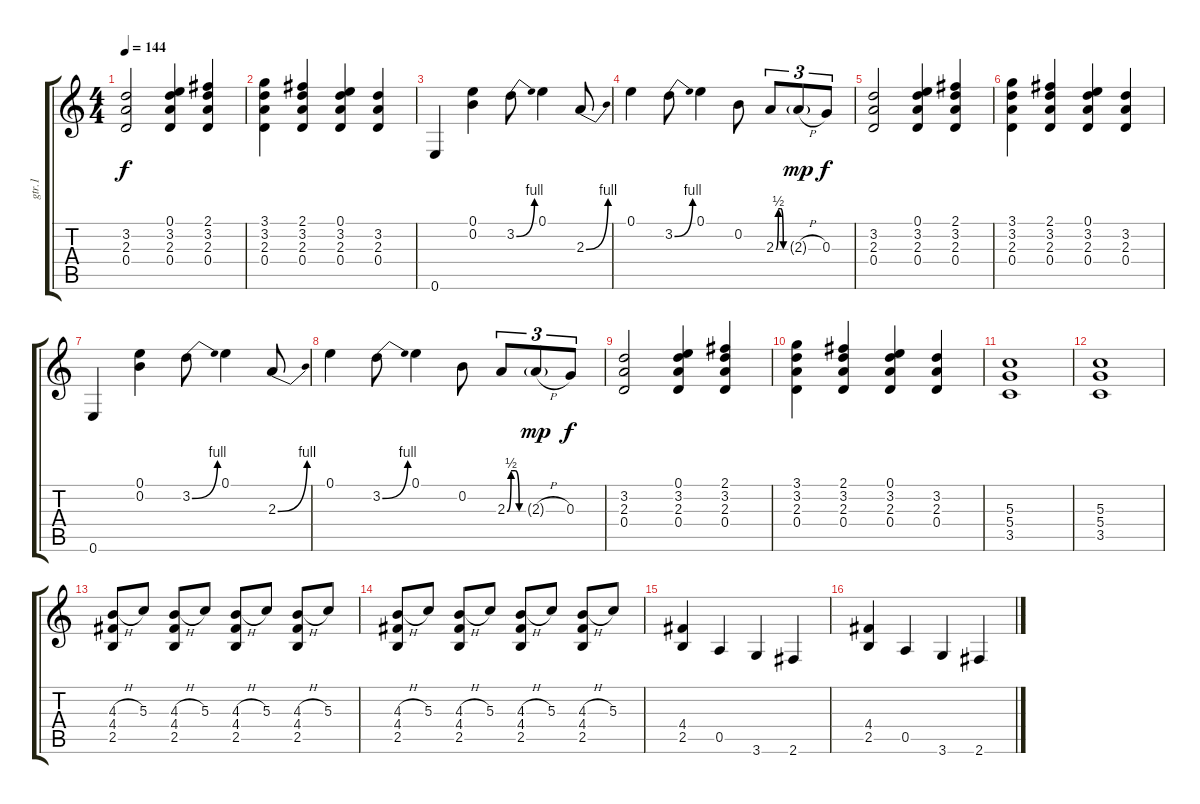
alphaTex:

\track ("gtr.1" "gtr.1") {instrument distortionguitar}
\staff {score tabs}
\tuning (E4 B3 G3 D3 A2 E2) {hide}
\ts (4 4)
\tempo 144
\clef g2
\ks c
(3.2 2.3 0.4).2{dy f} (0.1 3.2 2.3 0.4).4 (2.1 3.2 2.3 0.4).4 |
(3.1 3.2 2.3 0.4).4 (2.1 3.2 2.3 0.4).4 (0.1 3.2 2.3 0.4).4 (3.2 2.3 0.4).4 |
0.6.4 (0.1 0.2).4 3.2{be (bend 0 0 60 4)}.8 0.1.4 2.3{be (bend 0 0 60 4)}.8 |
0.1.4 3.2{be (bend 0 0 60 4)}.8 0.1.4 0.2.8 2.3{be (custom 0 0 15 2 30 2 45 0 60 0)}.8{tu (3 2)} 2.3{h g}.8{tu (3 2) dy mp} 0.3.8{tu (3 2) dy f} |
(3.2 2.3 0.4).2 (0.1 3.2 2.3 0.4).4 (2.1 3.2 2.3 0.4).4 |
(3.1 3.2 2.3 0.4).4 (2.1 3.2 2.3 0.4).4 (0.1 3.2 2.3 0.4).4 (3.2 2.3 0.4).4 |
0.6.4 (0.1 0.2).4 3.2{be (bend 0 0 60 4)}.8 0.1.4 2.3{be (bend 0 0 60 4)}.8 |
0.1.4 3.2{be (bend 0 0 60 4)}.8 0.1.4 0.2.8 2.3{be (custom 0 0 15 2 30 2 45 0 60 0)}.8{tu (3 2)} 2.3{h g}.8{tu (3 2) dy mp} 0.3.8{tu (3 2) dy f} |
(3.2 2.3 0.4).2 (0.1 3.2 2.3 0.4).4 (2.1 3.2 2.3 0.4).4 |
(3.1 3.2 2.3 0.4).4 (2.1 3.2 2.3 0.4).4 (0.1 3.2 2.3 0.4).4 (3.2 2.3 0.4).4 |
(5.3 5.4 3.5).1 |
(5.3 5.4 3.5).1 |
(4.3{h} 4.4 2.5).8 5.3.8 (4.3{h} 4.4 2.5).8 5.3.8 (4.3{h} 4.4 2.5).8 5.3.8 (4.3{h} 4.4 2.5).8 5.3.8 |
(4.3{h} 4.4 2.5).8 5.3.8 (4.3{h} 4.4 2.5).8 5.3.8 (4.3{h} 4.4 2.5).8 5.3.8 (4.3{h} 4.4 2.5).8 5.3.8 |
(4.4 2.5).4 0.5.4 3.6.4 2.6.4 |
(4.4 2.5).4 0.5.4 3.6.4 2.6.4
